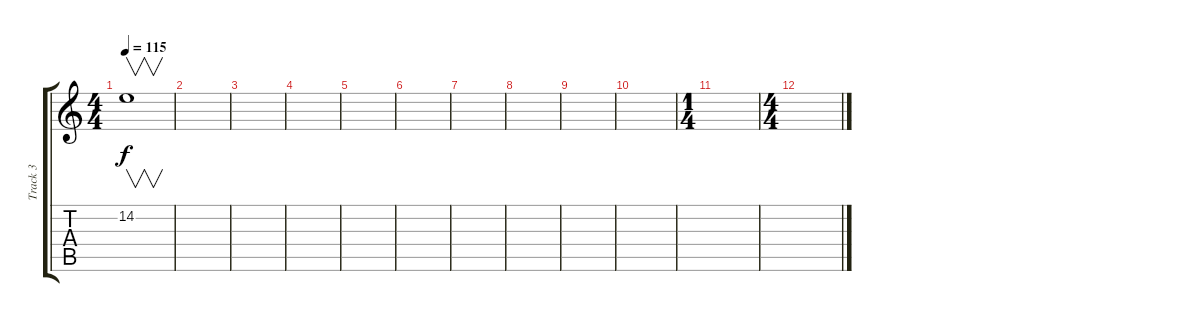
\track ("Track 3" "Track 3") {instrument lead2sawtooth}
\staff {score tabs}
\tuning (D4 D4 A3 D3 A2 D2) {hide}
\ts (4 4)
\tempo 115
\clef g2
\ks c
14.2{t}.1{v dy f} |
|
|
|
|
|
|
|
|
|
\ts (1 4)
|
\ts (4 4)
